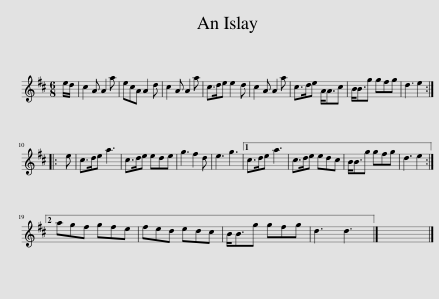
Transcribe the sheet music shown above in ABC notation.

X:1
L:1/8
M:6/8
I:linebreak $
K:D
V:1 treble
V:1
 e/d/ | c2 A A2 a | ecA A2 d | c2 A A2 a | c>de e2 d | %5
 c2 A A2 a | c>de A<Ac | B<Bg gfg | d3 e2 ::$ e | %10
 c>de a3 | c>de ede | g3 f2 d | e3 g3 |1 c>de a3 | %15
 c>de edc | B<Bg gfg | d3 e2 :|2$ agf gfe | fed edc | %20
 B<Bg gfg | d3 d3 |] x6 |] %23
